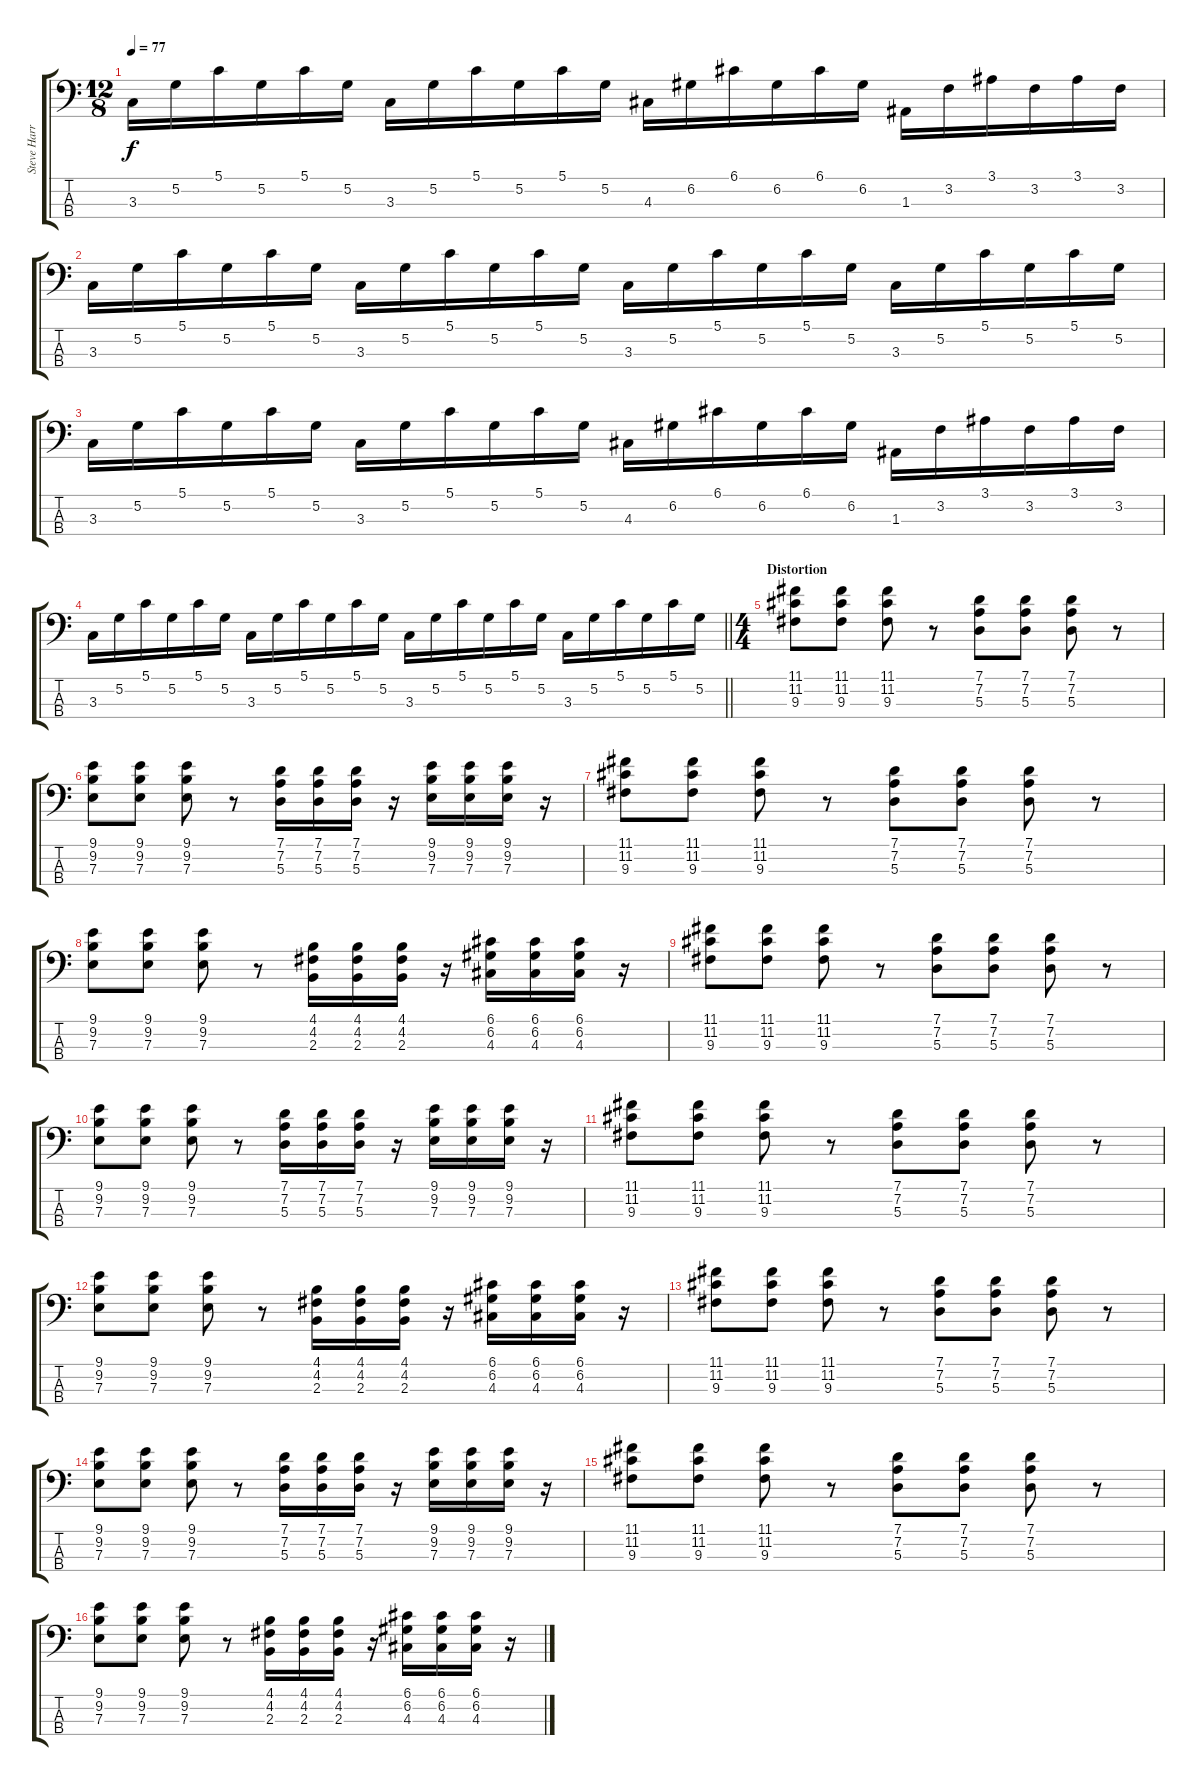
\track ("Steve Harris" "Steve Harr") {instrument electricbassfinger}
\staff {score tabs}
\tuning (G2 D2 A1 E1) {hide}
\ts (12 8)
\tempo 77
\clef f4
\ks c
3.3.16{dy f} 5.2.16 5.1.16 5.2.16 5.1.16 5.2.16 3.3.16 5.2.16 5.1.16 5.2.16 5.1.16 5.2.16 4.3.16 6.2.16 6.1.16 6.2.16 6.1.16 6.2.16 1.3.16 3.2.16 3.1.16 3.2.16 3.1.16 3.2.16 |
3.3.16 5.2.16 5.1.16 5.2.16 5.1.16 5.2.16 3.3.16 5.2.16 5.1.16 5.2.16 5.1.16 5.2.16 3.3.16 5.2.16 5.1.16 5.2.16 5.1.16 5.2.16 3.3.16 5.2.16 5.1.16 5.2.16 5.1.16 5.2.16 |
3.3.16 5.2.16 5.1.16 5.2.16 5.1.16 5.2.16 3.3.16 5.2.16 5.1.16 5.2.16 5.1.16 5.2.16 4.3.16 6.2.16 6.1.16 6.2.16 6.1.16 6.2.16 1.3.16 3.2.16 3.1.16 3.2.16 3.1.16 3.2.16 |
\barLineRight lightlight
3.3.16 5.2.16 5.1.16 5.2.16 5.1.16 5.2.16 3.3.16 5.2.16 5.1.16 5.2.16 5.1.16 5.2.16 3.3.16 5.2.16 5.1.16 5.2.16 5.1.16 5.2.16 3.3.16 5.2.16 5.1.16 5.2.16 5.1.16 5.2.16 |
\ts (4 4)
\section ("" "Distortion")
(11.1 11.2 9.3).8 (11.1 11.2 9.3).8 (11.1 11.2 9.3).8 r.8 (7.1 7.2 5.3).8 (7.1 7.2 5.3).8 (7.1 7.2 5.3).8 r.8 |
(9.1 9.2 7.3).8 (9.1 9.2 7.3).8 (9.1 9.2 7.3).8 r.8 (7.1 7.2 5.3).16 (7.1 7.2 5.3).16 (7.1 7.2 5.3).16 r.16 (9.1 9.2 7.3).16 (9.1 9.2 7.3).16 (9.1 9.2 7.3).16 r.16 |
(11.1 11.2 9.3).8 (11.1 11.2 9.3).8 (11.1 11.2 9.3).8 r.8 (7.1 7.2 5.3).8 (7.1 7.2 5.3).8 (7.1 7.2 5.3).8 r.8 |
(9.1 9.2 7.3).8 (9.1 9.2 7.3).8 (9.1 9.2 7.3).8 r.8 (4.1 4.2 2.3).16 (4.1 4.2 2.3).16 (4.1 4.2 2.3).16 r.16 (6.1 6.2 4.3).16 (6.1 6.2 4.3).16 (6.1 6.2 4.3).16 r.16 |
(11.1 11.2 9.3).8 (11.1 11.2 9.3).8 (11.1 11.2 9.3).8 r.8 (7.1 7.2 5.3).8 (7.1 7.2 5.3).8 (7.1 7.2 5.3).8 r.8 |
(9.1 9.2 7.3).8 (9.1 9.2 7.3).8 (9.1 9.2 7.3).8 r.8 (7.1 7.2 5.3).16 (7.1 7.2 5.3).16 (7.1 7.2 5.3).16 r.16 (9.1 9.2 7.3).16 (9.1 9.2 7.3).16 (9.1 9.2 7.3).16 r.16 |
(11.1 11.2 9.3).8 (11.1 11.2 9.3).8 (11.1 11.2 9.3).8 r.8 (7.1 7.2 5.3).8 (7.1 7.2 5.3).8 (7.1 7.2 5.3).8 r.8 |
(9.1 9.2 7.3).8 (9.1 9.2 7.3).8 (9.1 9.2 7.3).8 r.8 (4.1 4.2 2.3).16 (4.1 4.2 2.3).16 (4.1 4.2 2.3).16 r.16 (6.1 6.2 4.3).16 (6.1 6.2 4.3).16 (6.1 6.2 4.3).16 r.16 |
(11.1 11.2 9.3).8 (11.1 11.2 9.3).8 (11.1 11.2 9.3).8 r.8 (7.1 7.2 5.3).8 (7.1 7.2 5.3).8 (7.1 7.2 5.3).8 r.8 |
(9.1 9.2 7.3).8 (9.1 9.2 7.3).8 (9.1 9.2 7.3).8 r.8 (7.1 7.2 5.3).16 (7.1 7.2 5.3).16 (7.1 7.2 5.3).16 r.16 (9.1 9.2 7.3).16 (9.1 9.2 7.3).16 (9.1 9.2 7.3).16 r.16 |
(11.1 11.2 9.3).8 (11.1 11.2 9.3).8 (11.1 11.2 9.3).8 r.8 (7.1 7.2 5.3).8 (7.1 7.2 5.3).8 (7.1 7.2 5.3).8 r.8 |
(9.1 9.2 7.3).8 (9.1 9.2 7.3).8 (9.1 9.2 7.3).8 r.8 (4.1 4.2 2.3).16 (4.1 4.2 2.3).16 (4.1 4.2 2.3).16 r.16 (6.1 6.2 4.3).16 (6.1 6.2 4.3).16 (6.1 6.2 4.3).16 r.16
